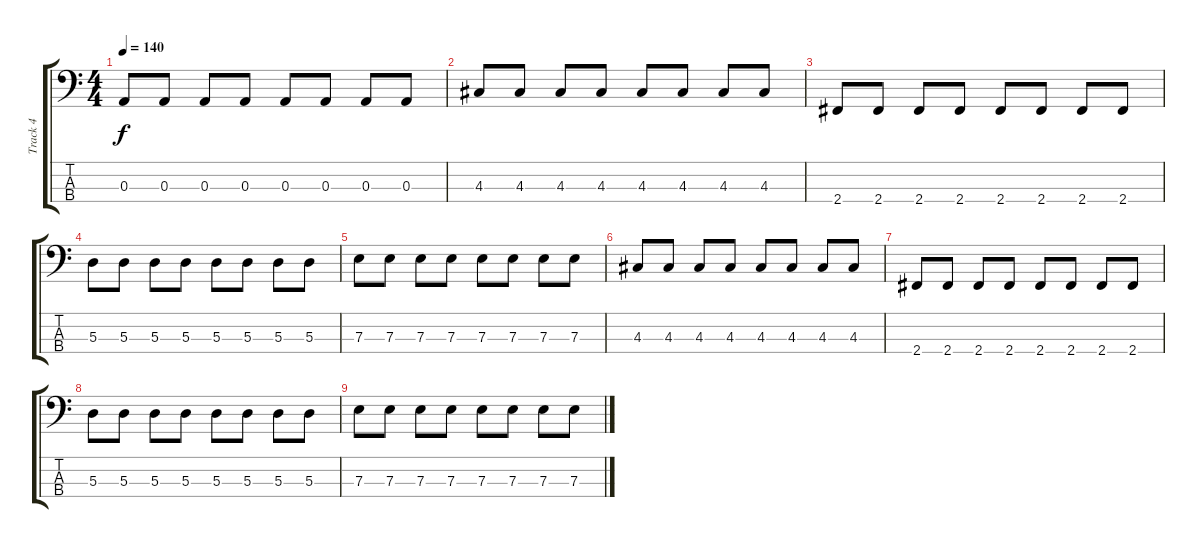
\track ("Track 4" "Track 4") {instrument electricbassfinger}
\staff {score tabs}
\tuning (G2 D2 A1 E1) {hide}
\ts (4 4)
\tempo 140
\clef f4
\ks c
0.3.8{dy f} 0.3.8 0.3.8 0.3.8 0.3.8 0.3.8 0.3.8 0.3.8 |
4.3.8 4.3.8 4.3.8 4.3.8 4.3.8 4.3.8 4.3.8 4.3.8 |
2.4.8 2.4.8 2.4.8 2.4.8 2.4.8 2.4.8 2.4.8 2.4.8 |
5.3.8 5.3.8 5.3.8 5.3.8 5.3.8 5.3.8 5.3.8 5.3.8 |
7.3.8 7.3.8 7.3.8 7.3.8 7.3.8 7.3.8 7.3.8 7.3.8 |
4.3.8 4.3.8 4.3.8 4.3.8 4.3.8 4.3.8 4.3.8 4.3.8 |
2.4.8 2.4.8 2.4.8 2.4.8 2.4.8 2.4.8 2.4.8 2.4.8 |
5.3.8 5.3.8 5.3.8 5.3.8 5.3.8 5.3.8 5.3.8 5.3.8 |
7.3.8 7.3.8 7.3.8 7.3.8 7.3.8 7.3.8 7.3.8 7.3.8
